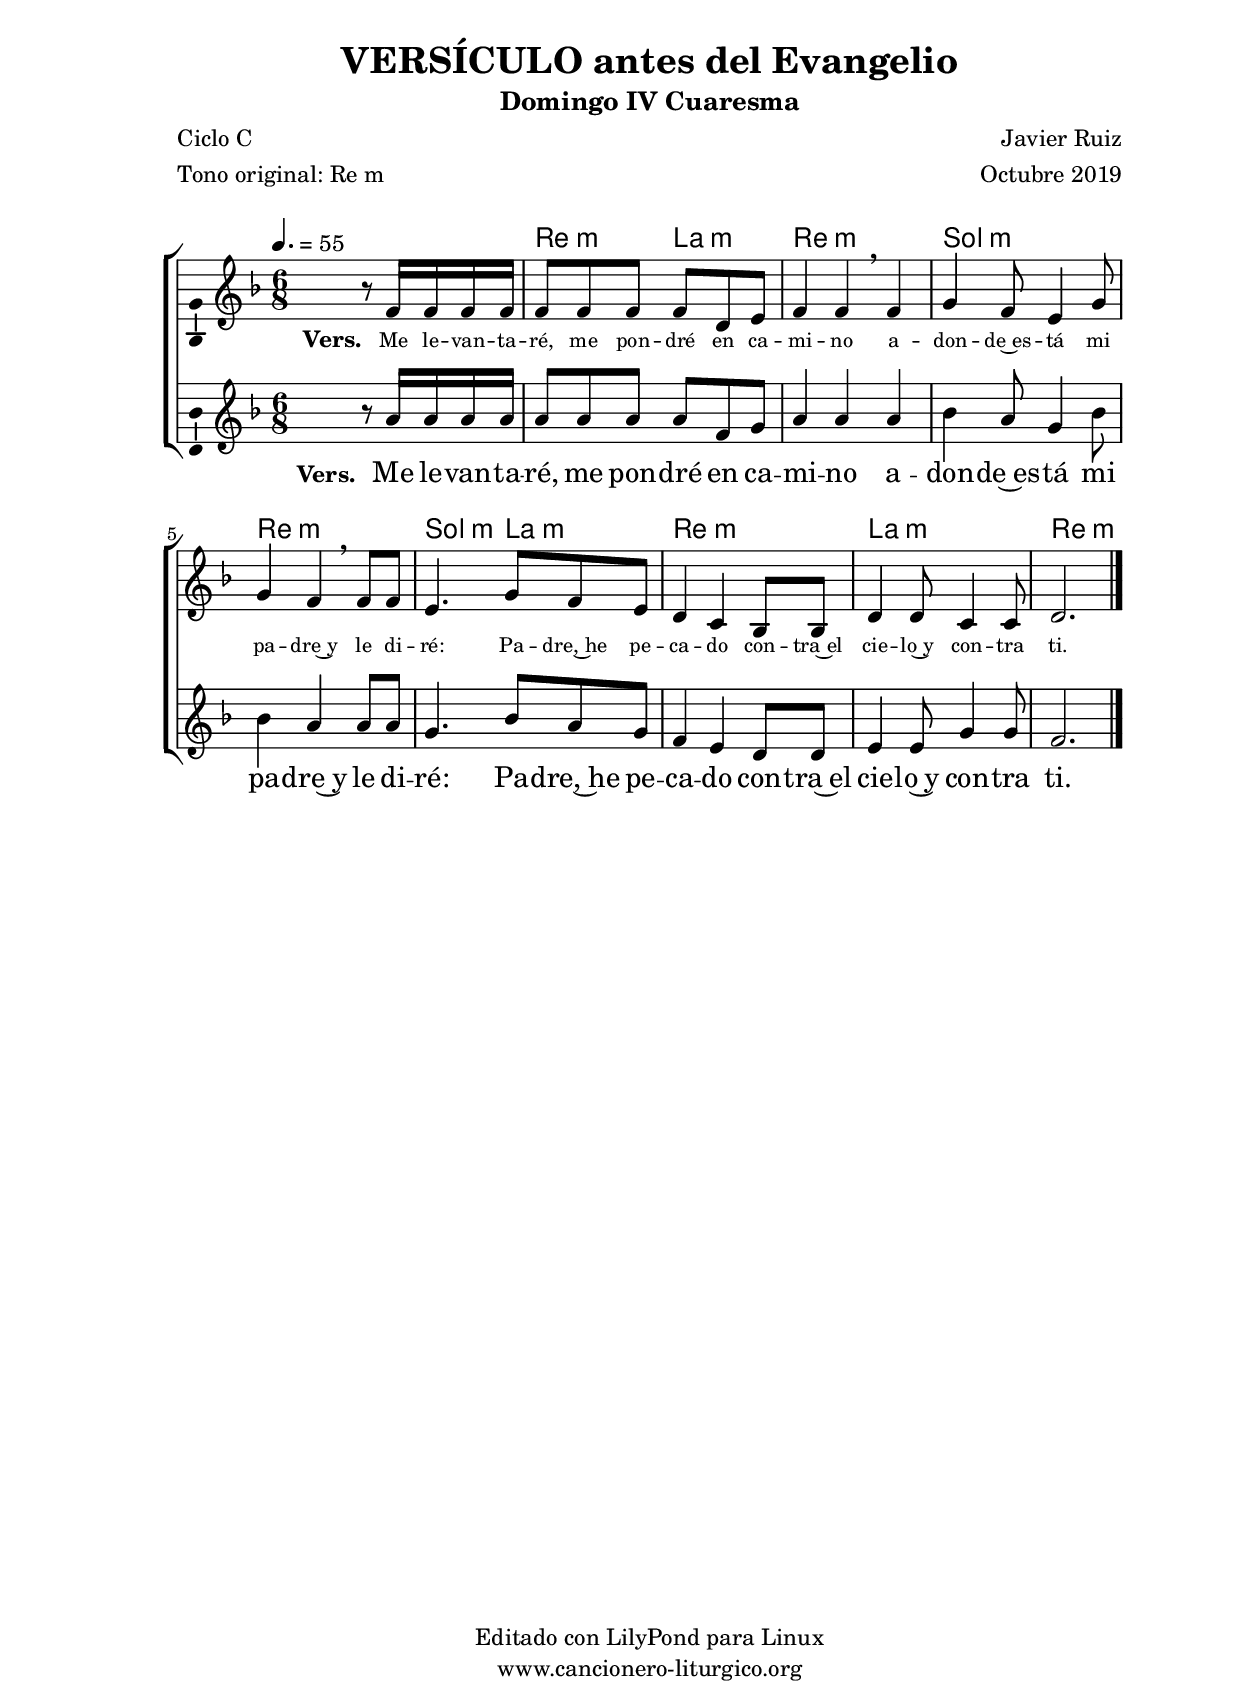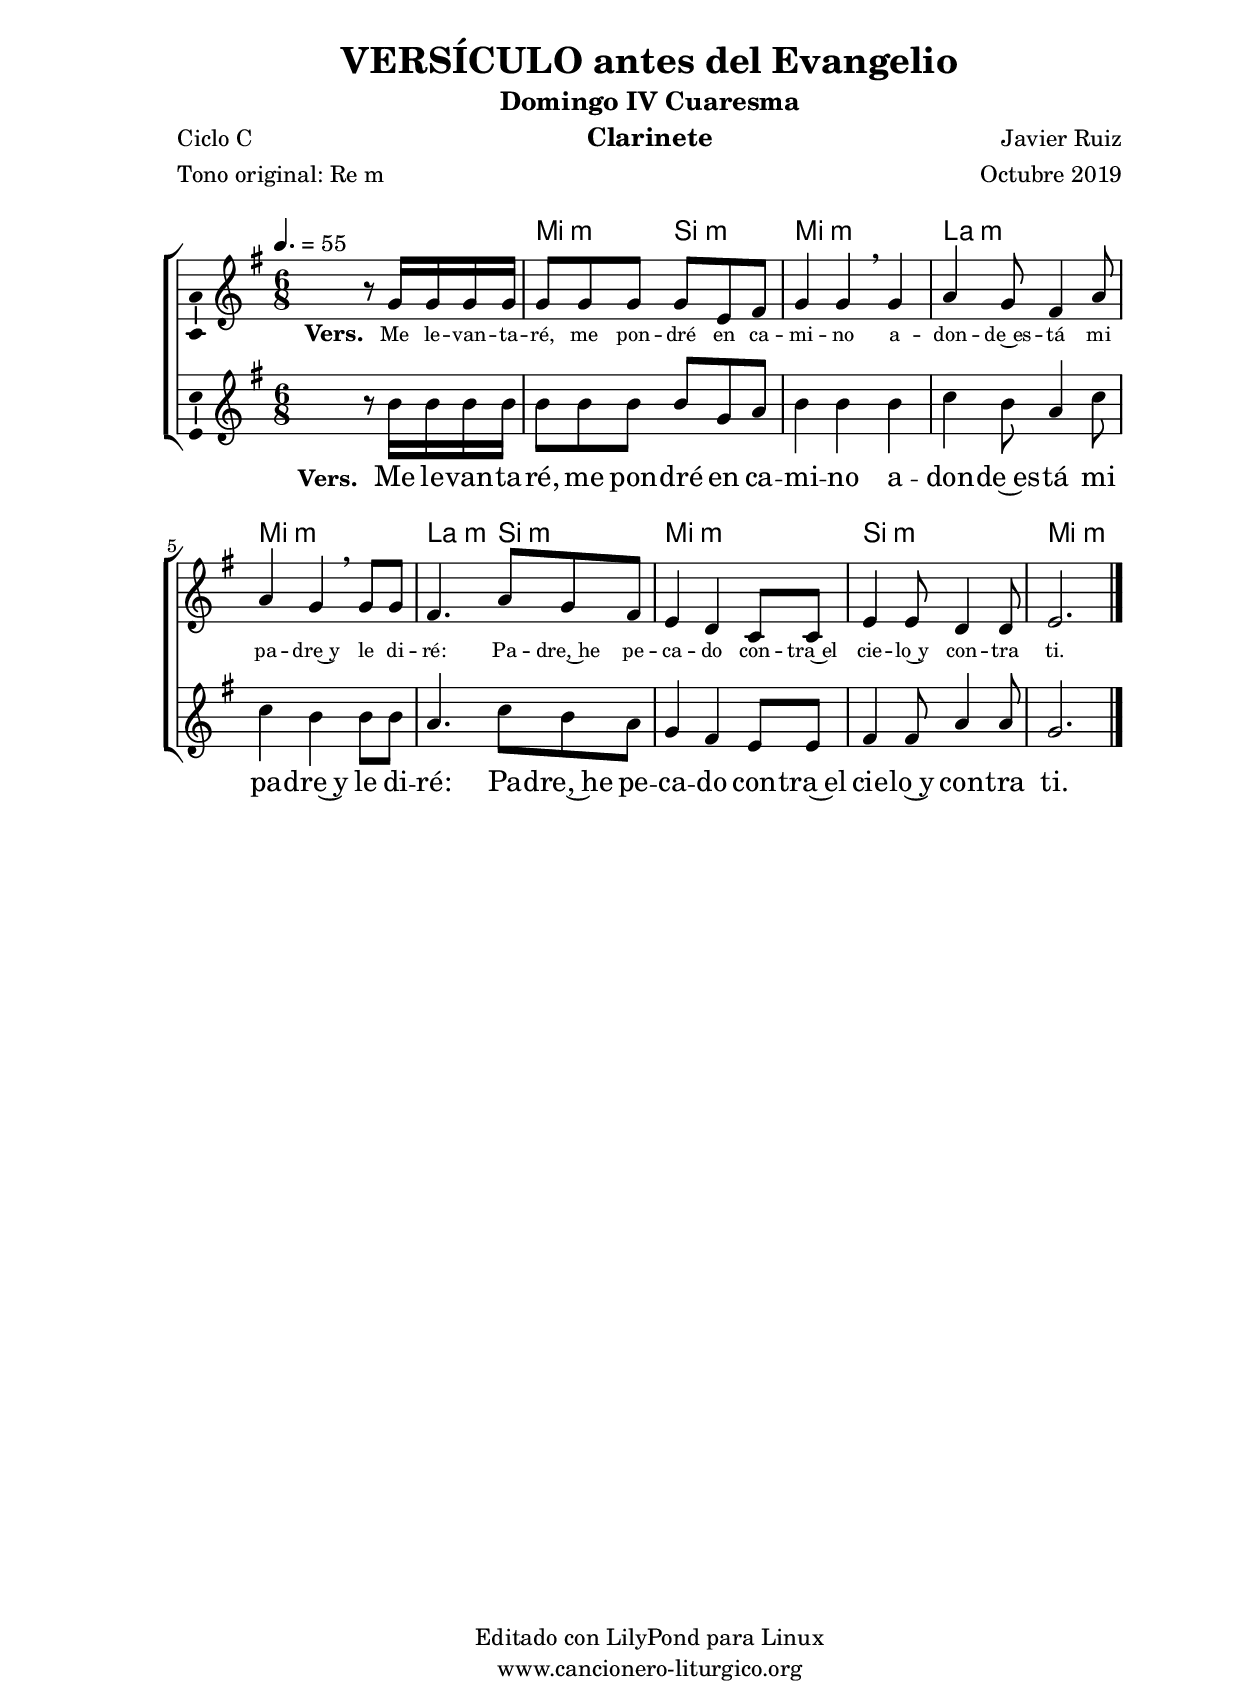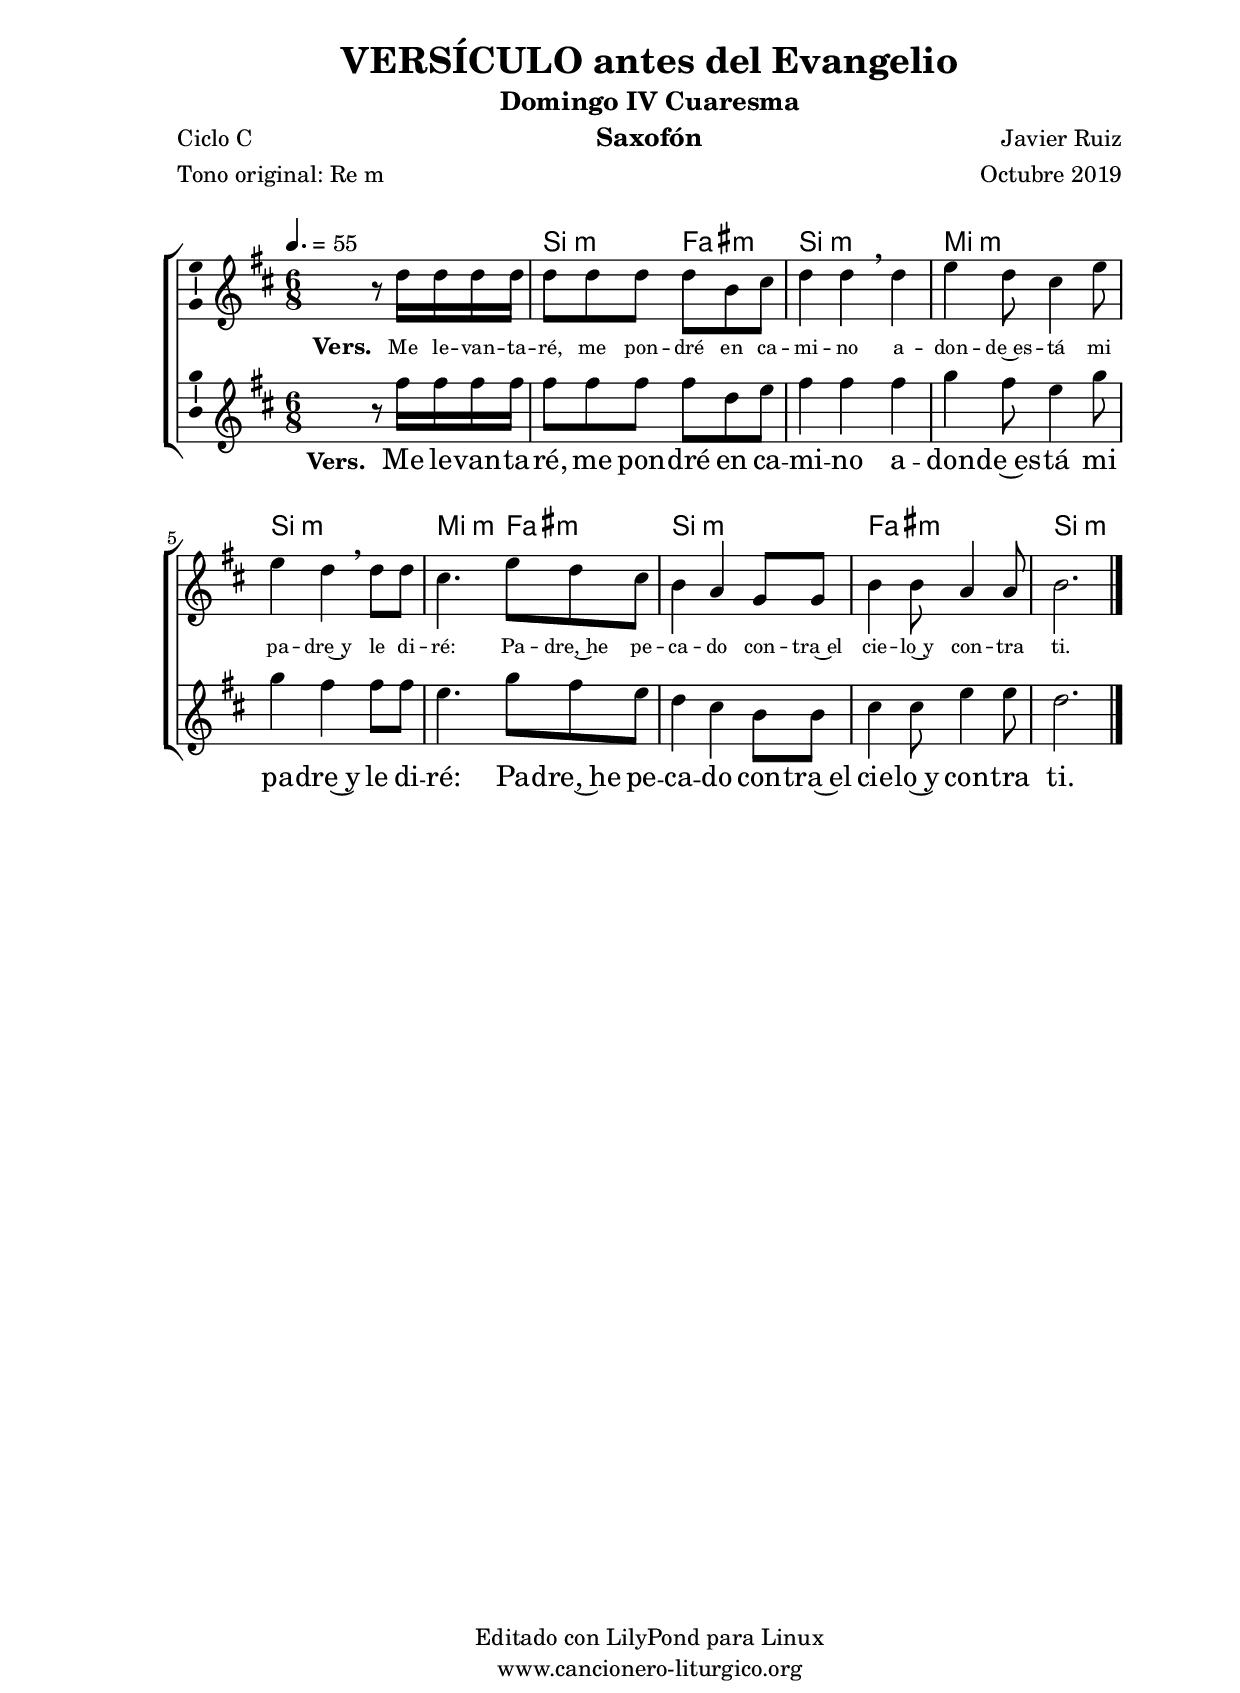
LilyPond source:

%
%para convertir .midi en .wav:
%timidity filename.midi -Ow -o finename.wav
%
%
%Para convertir de .wav a .mp3:
%lame -h -m j filename.wav
%
%
%para escuchar el midi:
%timidity nombrefichero.midi
%


%versión de lilypond para la que se ha escrito esta partitura:
\version "2.16.0"

	%Tamaño papel
	#(set-default-paper-size "a4")
	%Tamaño partitura
	#(set-global-staff-size 20)
	%No responde al pulsar sobre una nota
	#(ly:set-option 'point-and-click #f)

%parámetros del encabezamiento:
\header {
	title = "VERSÍCULO antes del Evangelio"
	subtitle = "Domingo IV Cuaresma"
	composer = "Javier Ruiz"
	poet = "Ciclo C"
	meter = "Tono original: Re m"
	arranger = "Octubre 2019"
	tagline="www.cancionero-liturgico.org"
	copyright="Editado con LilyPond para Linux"
	}

%parámetros asociados al papel:
\paper  {
	oddHeaderMarkup = \markup {\fill-line { \on-the-fly #not-first-page \fromproperty #'header:title \on-the-fly #not-first-page \fromproperty #'header:composer }}
	evenHeaderMarkup = \markup {\fill-line { \fromproperty #'header:composer \fromproperty #'header:title }}
	#(set-paper-size "a4")
	print-page-number = ##f
	first-page-number = 1
	print-first-page-number = ##f
%	head-separation = 3.0 \cm
	top-margin = 1.5 \cm
%	top-margin = 2.0 \cm
%%%	bottom-margin = 0.5\cm
	bottom-margin = 0.2\cm
	left-margin = 3.0 \cm
	line-width = 16.0 \cm 
	indent = 0\mm
	interscoreline = 2.\mm
	between-system-space = 15\mm
%	para que las partituras no llenen la hoja:
	ragged-bottom = ##t
%	idem para la última hoja:
	ragged-last-bottom = ##f
%	para que las partituras llenen el ancho del papel:
	ragged-last = ##f
	after-title-space = 2.5 \cm
%page-count=2
system-count=2

	%Flexible Vertical Spacing
%	markup-markup-spacing =
%	#'((basic-distance . 15) (minimum-distance . 15) (padding . 3))
	markup-system-spacing =
	#'((basic-distance . 15) (minimum-distance . 15) (padding . 3))
	system-system-spacing =
	#'((basic-distance . 15) (minimum-distance . 15) (padding . 3))
	score-system-spacing =
	#'((basic-distance . 15) (minimum-distance . 15) (padding . 5))
%	top-system-spacing = % header
%	#'((basic-distance . 8) (minimum-distance . 0) (padding . 0))
%	top-markup-spacing =
%	#'((basic-distance . 20) (minimum-distance . 20) (padding . 0))
	last-bottom-spacing = % footer
	#'((basic-distance . 5) (minimum-distance . 5) (padding . 0))
%	score-markup-spacing =
%	#'((basic-distance . 16) (minimum-distance . 13) (padding . 0))

	}


%parámetros que afectan a toda la partitura:
global =  {
	%clave de sol (G):
	\clef G
	%armadura:
%	\transpose ees f
	\key d \minor
	\tempo 4.=55
	\set Score.tempoHideNote = ##f
	}


acordes = {
	\italianChords
	\chordmode {
%	\transpose ees f
{

s2.
d4.:m a:m d2.:m g:m d:m g4.:m a:m d2.:m a2.:m d2.:m

	}
	}
}


melodiatrompeta = 
%	\transpose ees f
{

	\relative c''{
	\time 6/8

s4. r4.
r2.
f4 a g8 f
e4. g
f2.
r2.
d4 f e8 d
c4. e
f2.

}
	\bar "|."
	}


melodiatres = 
%	\transpose ees f
{

	\relative c''{
	\time 6/8

s4 s8 r8 f,16 f f f
f8 f f f d e
f4 f \breathe f4
g4 f8 e4 g8
g4 f \breathe f8 f
e4. g8 f e
d4 c bes8 bes
d4 d8 c4 c8
d2.

}

	\bar "|."
	}


melodiabajo = 
%	\transpose ees f
{

	%clave de fa (F):
	\clef F

	\relative c{
	\time 6/8

s4. r4 r8
d4 d8 a'4 a8
d,4 d e8 d
g4 g8 g f e
f4 e d
bes4 bes8 c4 c8
d4 d g8 f
e4 f8 g f e
d2.

}
	\bar "|."
	}


melodia = 
%	\transpose ees f
{

	\relative c'{
	\time 6/8

s4 s8 r8 a'16 a a a
a8 a a a f g
a4 a a4
bes4 a8 g4 bes8
bes4 a \noBeam a8 a
g4. bes8 a g
f4 e d8 d
e4 e8 g4 g8
f2.

}
	\bar "|."
	}


texto = \lyricmode {
\set stanza =#"Vers. " Me le -- van -- ta -- ré,
me pon -- dré en ca -- mi -- no
a -- don -- de~es -- tá mi pa -- dre~y le di -- ré:
Pa -- dre,~he pe -- ca -- do
con -- tra~el cie -- lo~y con -- tra ti.

	}

textotres = \lyricmode {
\override LyricText #'font-size = #-1
\set stanza =#"Vers. " Me le -- van -- ta -- ré,
me pon -- dré en ca -- mi -- no
a -- don -- de~es -- tá mi pa -- dre~y le di -- ré:
Pa -- dre,~he pe -- ca -- do
con -- tra~el cie -- lo~y con -- tra ti.

	}


acordesStaff = \context ChordNames = acordesStaff <<
	\set Staff.midiInstrument = #"choir aahs"
	\set Staff.midiMinimumVolume = #0.3
	\set Staff.midiMaximumVolume = #0.5
	\set chordChanges = ##f
	\acordes
	>>

voztrompetaStaff = \context Voice = voztrompetaStaff
<<
	\override Staff.StaffSymbol #'staff-space = #(magstep -0.35)
	\set Staff.midiInstrument = #"trumpet"
	\set Staff.midiMinimumVolume = #0.4
	\set Staff.midiMaximumVolume = #0.6
	\global
	\melodiatrompeta
	>>

voztresStaff = \context Voice = voztresStaff
\with {\consists "Ambitus_engraver"}
<<
%	\override Staff.StaffSymbol #'staff-space = #(magstep -0.35)
	\set Staff.midiInstrument = #"violin"
	\set Staff.midiMinimumVolume = #0.6
	\set Staff.midiMaximumVolume = #0.8
	\global
	\relative c' \melodiatres
	>>

vozStaff = \context Voice = vozStaff
\with {\consists "Ambitus_engraver"}
<<
%	\set Staff.instrumentName = ""
%	\set Staff.shortInstrumentName = ""
%	\set Staff.midiInstrument = #"clarinet"
%	\set Staff.midiInstrument = #"cello"
	\set Staff.midiInstrument = #"flute"
%	\set Staff.midiInstrument = #"electric guitar (jazz)"
%	\set Staff.midiInstrument = #"english horn"
%	\set Staff.midiInstrument = #"violin"
%	\set Staff.midiInstrument = #"glockenspiel"
	\set Staff.midiMinimumVolume = #0.8
	\set Staff.midiMaximumVolume = #1.0
	\global
	\melodia
	>>

vozbajoStaff = \context Voice = vozbajoStaff
<<
	\override Staff.StaffSymbol #'staff-space = #(magstep -0.35)
	\set Staff.midiInstrument = #"english horn"
	\set Staff.midiMinimumVolume = #0.6
	\set Staff.midiMaximumVolume = #0.8
	\global
	\melodiabajo
	>>

textoStaff = \context Lyrics = textoStaff <<
	\lyricsto vozStaff \texto
	>>

textotresStaff = \context Lyrics = textotresStaff <<
	\lyricsto voztresStaff \textotres
	>>


\book {
	\score {
		<<
		\context ChoirStaff {
%			\override StaffGroup.SystemStartBracket #'collapse-height = #1
%			\override Score.SystemStartBar #'collapse-height = #1
			<<
			\acordesStaff
%			\voztrompetaStaff
			\voztresStaff
			\textotresStaff
			\vozStaff
			\textoStaff
%			\vozbajoStaff
			>>
			}
		>>
		\layout {
	    		\context {
				\Lyrics
				\override LyricText #'font-size = #2
				}
	   		 \context {
				\Score
				\override StaffSymbol #'staff-space = #(magstep +3)
				}
			}
		}
	\score {
		\unfoldRepeats
		<<
		\context ChoirStaff {
			<<
			\acordesStaff
			\voztrompetaStaff
			\voztresStaff
			\vozStaff
			\vozbajoStaff
			>>
			}
		>>
		\midi {
	  		\context {
	  			\Score
				tempoWholesPerMinute = #(ly:make-moment 70 4)
				}
			}
		}
	}

%Partitura para clarinete
#(define output-suffix "C")
\book {
	\header{
		instrument = "Clarinete"
		}
	\score {
		<<
		\context ChoirStaff {
%			\override StaffGroup.SystemStartBracket #'collapse-height = #1
%			\override Score.SystemStartBar #'collapse-height = #1
\transpose c d
			<<
			\acordesStaff
%			\voztrompetaStaff
			\voztresStaff
			\textotresStaff
			\vozStaff
			\textoStaff
%			\vozbajoStaff
			>>
			}
		>>
		\layout {
	    		\context {
				\Lyrics
				\override LyricText #'font-size = #2
				}
	   		 \context {
				\Score
				\override StaffSymbol #'staff-space = #(magstep +3)
				}
			}
		}
	}

%Partitura para saxofón
#(define output-suffix "S")
\book {
	\header{
		instrument = "Saxofón"
		}
	\score {
		<<
		\context ChoirStaff {
%			\override StaffGroup.SystemStartBracket #'collapse-height = #1
%			\override Score.SystemStartBar #'collapse-height = #1
\transpose c a
			<<
			\acordesStaff
%			\voztrompetaStaff
			\voztresStaff
			\textotresStaff
			\vozStaff
			\textoStaff
%			\vozbajoStaff
			>>
			}
		>>
		\layout {
	    		\context {
				\Lyrics
				\override LyricText #'font-size = #2
				}
	   		 \context {
				\Score
				\override StaffSymbol #'staff-space = #(magstep +3)
				}
			}
		}
	}


